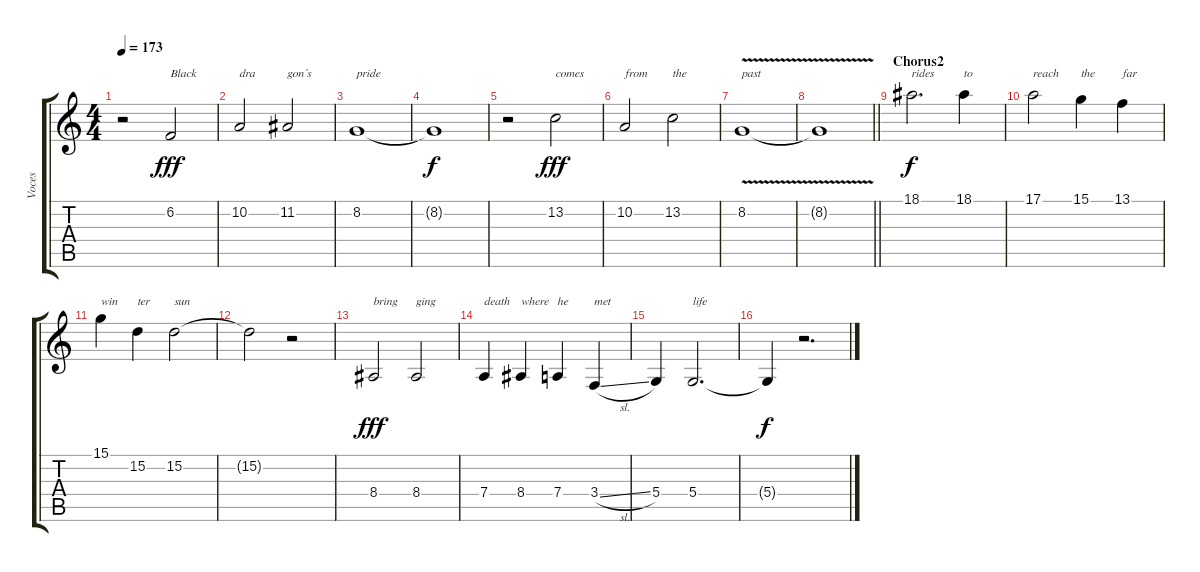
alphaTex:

\track ("Voces" "Voces") {instrument stringensemble1}
\staff {score tabs}
\tuning (E4 B3 G3 D3 A2 E2) {hide}
\ts (4 4)
\tempo 173
\clef g2
\ks c
r.2{dy f} 6.2.2{txt "Black" dy fff} |
10.2.2{txt "dra"} 11.2.2{txt "gon´s"} |
8.2.1{txt "pride"} |
8.2{t}.1{dy f} |
r.2 13.2.2{txt "comes" dy fff} |
10.2.2{txt "from"} 13.2.2{txt "the"} |
8.2{v}.1{txt "past"} |
\barLineRight lightlight
8.2{t}.1 |
\section ("" "Chorus2")
18.1.2{d txt "rides" dy f} 18.1.4{txt "to"} |
17.1.2{txt "reach"} 15.1.4{txt "the"} 13.1.4{txt "far"} |
15.1.4{txt "win"} 15.2.4{txt "ter"} 15.2.2{txt "sun"} |
15.2{t}.2 r.2 |
8.4.2{txt "bring" dy fff} 8.4.2{txt "ging"} |
7.4.4{txt "death"} 8.4.4{txt "where"} 7.4.4{txt "he"} 3.4{sl}.4{txt "met"} |
5.4.4 5.4.2{d txt "life"} |
5.4{t}.4{dy f} r.2{d}
